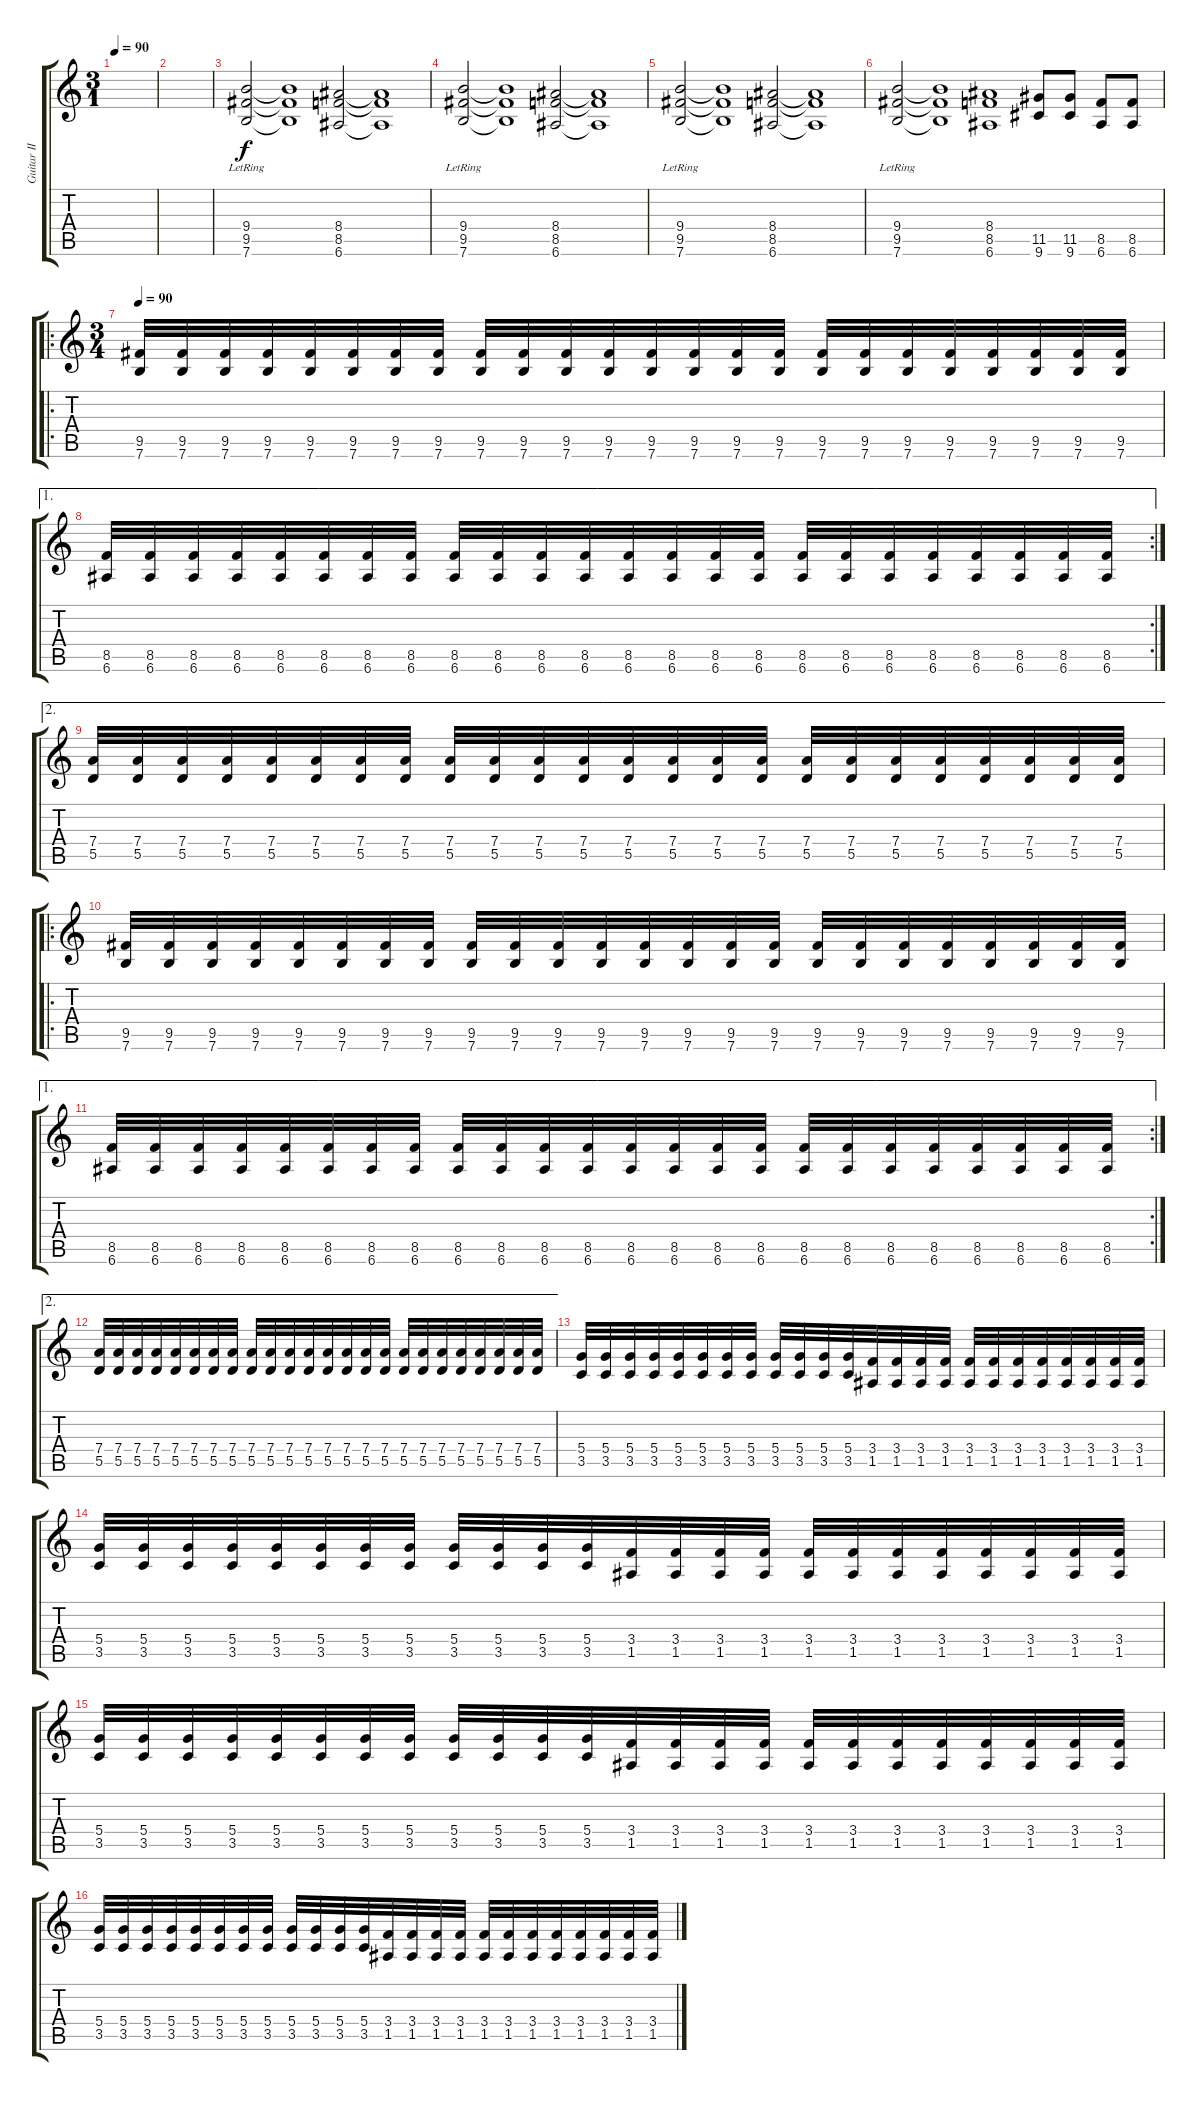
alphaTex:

\track ("Guitar II" "Guitar II") {instrument distortionguitar}
\staff {score tabs}
\tuning (E4 B3 G3 D3 A2 E2) {hide}
\ts (3 1)
\tempo 90
\tempo 130
\tempo 90
\clef g2
\ks c
|
|
(9.4 9.5{lr} 7.6).2 (9.4{t} 9.5{t} 7.6{t}).1 (8.4 8.5 6.6).2 (8.4{t} 8.5{t} 6.6{t}).1 |
(9.4 9.5{lr} 7.6).2 (9.4{t} 9.5{t} 7.6{t}).1 (8.4 8.5 6.6).2 (8.4{t} 8.5{t} 6.6{t}).1 |
(9.4 9.5{lr} 7.6).2 (9.4{t} 9.5{t} 7.6{t}).1 (8.4 8.5 6.6).2 (8.4{t} 8.5{t} 6.6{t}).1 |
(9.4 9.5{lr} 7.6).2 (9.4{t} 9.5{t} 7.6{t}).1 (8.4 8.5 6.6).1 (11.5 9.6).8 (11.5 9.6).8 (8.5 6.6).8 (8.5 6.6).8 |
\ro
\ts (3 4)
\tempo 90
(9.5 7.6).32 (9.5 7.6).32 (9.5 7.6).32 (9.5 7.6).32 (9.5 7.6).32 (9.5 7.6).32 (9.5 7.6).32 (9.5 7.6).32 (9.5 7.6).32 (9.5 7.6).32 (9.5 7.6).32 (9.5 7.6).32 (9.5 7.6).32 (9.5 7.6).32 (9.5 7.6).32 (9.5 7.6).32 (9.5 7.6).32 (9.5 7.6).32 (9.5 7.6).32 (9.5 7.6).32 (9.5 7.6).32 (9.5 7.6).32 (9.5 7.6).32 (9.5 7.6).32 |
\ae 1
\rc 2
(8.5 6.6).32 (8.5 6.6).32 (8.5 6.6).32 (8.5 6.6).32 (8.5 6.6).32 (8.5 6.6).32 (8.5 6.6).32 (8.5 6.6).32 (8.5 6.6).32 (8.5 6.6).32 (8.5 6.6).32 (8.5 6.6).32 (8.5 6.6).32 (8.5 6.6).32 (8.5 6.6).32 (8.5 6.6).32 (8.5 6.6).32 (8.5 6.6).32 (8.5 6.6).32 (8.5 6.6).32 (8.5 6.6).32 (8.5 6.6).32 (8.5 6.6).32 (8.5 6.6).32 |
\ae 2
(7.4 5.5).32 (7.4 5.5).32 (7.4 5.5).32 (7.4 5.5).32 (7.4 5.5).32 (7.4 5.5).32 (7.4 5.5).32 (7.4 5.5).32 (7.4 5.5).32 (7.4 5.5).32 (7.4 5.5).32 (7.4 5.5).32 (7.4 5.5).32 (7.4 5.5).32 (7.4 5.5).32 (7.4 5.5).32 (7.4 5.5).32 (7.4 5.5).32 (7.4 5.5).32 (7.4 5.5).32 (7.4 5.5).32 (7.4 5.5).32 (7.4 5.5).32 (7.4 5.5).32 |
\ro
(9.5 7.6).32 (9.5 7.6).32 (9.5 7.6).32 (9.5 7.6).32 (9.5 7.6).32 (9.5 7.6).32 (9.5 7.6).32 (9.5 7.6).32 (9.5 7.6).32 (9.5 7.6).32 (9.5 7.6).32 (9.5 7.6).32 (9.5 7.6).32 (9.5 7.6).32 (9.5 7.6).32 (9.5 7.6).32 (9.5 7.6).32 (9.5 7.6).32 (9.5 7.6).32 (9.5 7.6).32 (9.5 7.6).32 (9.5 7.6).32 (9.5 7.6).32 (9.5 7.6).32 |
\ae 1
\rc 2
(8.5 6.6).32 (8.5 6.6).32 (8.5 6.6).32 (8.5 6.6).32 (8.5 6.6).32 (8.5 6.6).32 (8.5 6.6).32 (8.5 6.6).32 (8.5 6.6).32 (8.5 6.6).32 (8.5 6.6).32 (8.5 6.6).32 (8.5 6.6).32 (8.5 6.6).32 (8.5 6.6).32 (8.5 6.6).32 (8.5 6.6).32 (8.5 6.6).32 (8.5 6.6).32 (8.5 6.6).32 (8.5 6.6).32 (8.5 6.6).32 (8.5 6.6).32 (8.5 6.6).32 |
\ae 2
(7.4 5.5).32 (7.4 5.5).32 (7.4 5.5).32 (7.4 5.5).32 (7.4 5.5).32 (7.4 5.5).32 (7.4 5.5).32 (7.4 5.5).32 (7.4 5.5).32 (7.4 5.5).32 (7.4 5.5).32 (7.4 5.5).32 (7.4 5.5).32 (7.4 5.5).32 (7.4 5.5).32 (7.4 5.5).32 (7.4 5.5).32 (7.4 5.5).32 (7.4 5.5).32 (7.4 5.5).32 (7.4 5.5).32 (7.4 5.5).32 (7.4 5.5).32 (7.4 5.5).32 |
(5.4 3.5).32 (5.4 3.5).32 (5.4 3.5).32 (5.4 3.5).32 (5.4 3.5).32 (5.4 3.5).32 (5.4 3.5).32 (5.4 3.5).32 (5.4 3.5).32 (5.4 3.5).32 (5.4 3.5).32 (5.4 3.5).32 (3.4 1.5).32 (3.4 1.5).32 (3.4 1.5).32 (3.4 1.5).32 (3.4 1.5).32 (3.4 1.5).32 (3.4 1.5).32 (3.4 1.5).32 (3.4 1.5).32 (3.4 1.5).32 (3.4 1.5).32 (3.4 1.5).32 |
(5.4 3.5).32 (5.4 3.5).32 (5.4 3.5).32 (5.4 3.5).32 (5.4 3.5).32 (5.4 3.5).32 (5.4 3.5).32 (5.4 3.5).32 (5.4 3.5).32 (5.4 3.5).32 (5.4 3.5).32 (5.4 3.5).32 (3.4 1.5).32 (3.4 1.5).32 (3.4 1.5).32 (3.4 1.5).32 (3.4 1.5).32 (3.4 1.5).32 (3.4 1.5).32 (3.4 1.5).32 (3.4 1.5).32 (3.4 1.5).32 (3.4 1.5).32 (3.4 1.5).32 |
(5.4 3.5).32 (5.4 3.5).32 (5.4 3.5).32 (5.4 3.5).32 (5.4 3.5).32 (5.4 3.5).32 (5.4 3.5).32 (5.4 3.5).32 (5.4 3.5).32 (5.4 3.5).32 (5.4 3.5).32 (5.4 3.5).32 (3.4 1.5).32 (3.4 1.5).32 (3.4 1.5).32 (3.4 1.5).32 (3.4 1.5).32 (3.4 1.5).32 (3.4 1.5).32 (3.4 1.5).32 (3.4 1.5).32 (3.4 1.5).32 (3.4 1.5).32 (3.4 1.5).32 |
(5.4 3.5).32 (5.4 3.5).32 (5.4 3.5).32 (5.4 3.5).32 (5.4 3.5).32 (5.4 3.5).32 (5.4 3.5).32 (5.4 3.5).32 (5.4 3.5).32 (5.4 3.5).32 (5.4 3.5).32 (5.4 3.5).32 (3.4 1.5).32 (3.4 1.5).32 (3.4 1.5).32 (3.4 1.5).32 (3.4 1.5).32 (3.4 1.5).32 (3.4 1.5).32 (3.4 1.5).32 (3.4 1.5).32 (3.4 1.5).32 (3.4 1.5).32 (3.4 1.5).32
